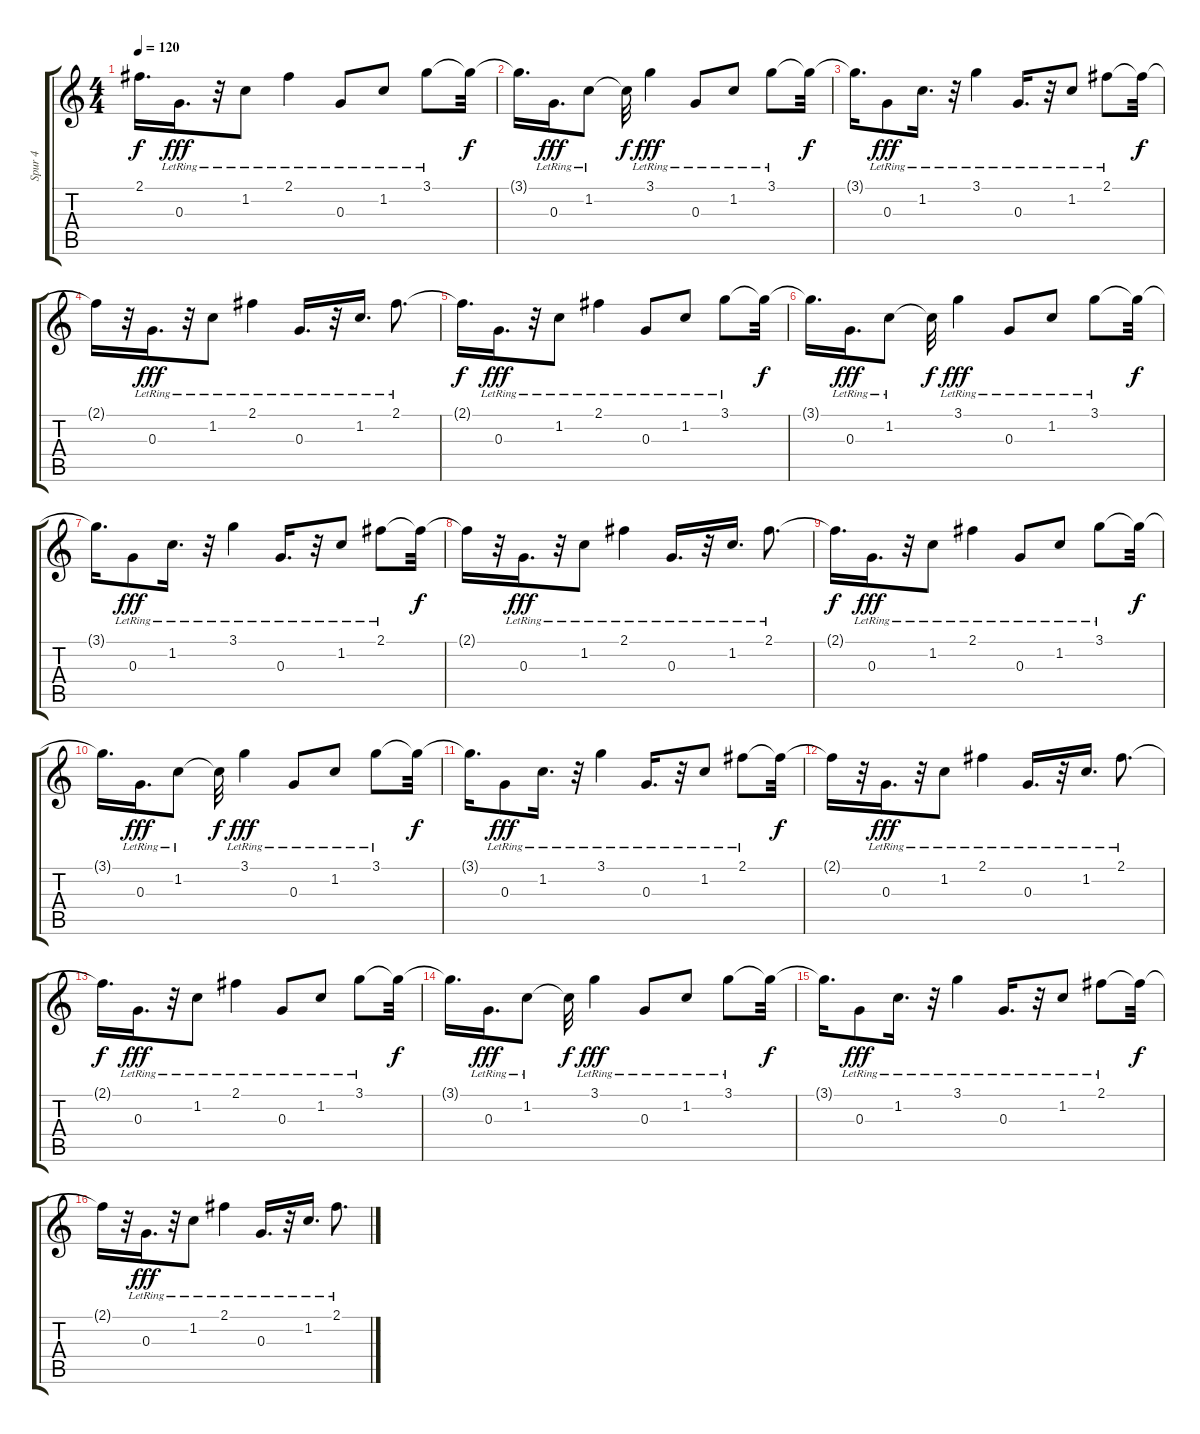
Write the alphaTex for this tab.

\track ("Spur 4" "Spur 4") {instrument acousticguitarsteel}
\staff {score tabs}
\tuning (E4 B3 G3 D3 A2 E2) {hide}
\ts (4 4)
\tempo 120
\clef g2
\ks c
2.1{t}.16{d dy f} 0.3{lr}.16{d dy fff} r.32 1.2{lr}.8 2.1{lr}.4 0.3{lr}.8 1.2{lr}.8 3.1{lr}.8 3.1{t}.32{dy f} |
3.1{t}.16{d} 0.3{lr}.16{d dy fff} 1.2{lr}.8 1.2{t}.32{dy f} 3.1{lr}.4{dy fff} 0.3{lr}.8 1.2{lr}.8 3.1{lr}.8 3.1{t}.32{dy f} |
3.1{t}.16{d} 0.3{lr}.8{dy fff} 1.2{lr}.16{d} r.32 3.1{lr}.4 0.3{lr}.16{d} r.32 1.2{lr}.8 2.1{lr}.8 2.1{t}.32{dy f} |
2.1{t}.16 r.32 0.3{lr}.16{d dy fff} r.32 1.2{lr}.8 2.1{lr}.4 0.3{lr}.16{d} r.32 1.2{lr}.16{d} 2.1{lr}.8{d} |
2.1{t}.16{d dy f} 0.3{lr}.16{d dy fff} r.32 1.2{lr}.8 2.1{lr}.4 0.3{lr}.8 1.2{lr}.8 3.1{lr}.8 3.1{t}.32{dy f} |
3.1{t}.16{d} 0.3{lr}.16{d dy fff} 1.2{lr}.8 1.2{t}.32{dy f} 3.1{lr}.4{dy fff} 0.3{lr}.8 1.2{lr}.8 3.1{lr}.8 3.1{t}.32{dy f} |
3.1{t}.16{d} 0.3{lr}.8{dy fff} 1.2{lr}.16{d} r.32 3.1{lr}.4 0.3{lr}.16{d} r.32 1.2{lr}.8 2.1{lr}.8 2.1{t}.32{dy f} |
2.1{t}.16 r.32 0.3{lr}.16{d dy fff} r.32 1.2{lr}.8 2.1{lr}.4 0.3{lr}.16{d} r.32 1.2{lr}.16{d} 2.1{lr}.8{d} |
2.1{t}.16{d dy f} 0.3{lr}.16{d dy fff} r.32 1.2{lr}.8 2.1{lr}.4 0.3{lr}.8 1.2{lr}.8 3.1{lr}.8 3.1{t}.32{dy f} |
3.1{t}.16{d} 0.3{lr}.16{d dy fff} 1.2{lr}.8 1.2{t}.32{dy f} 3.1{lr}.4{dy fff} 0.3{lr}.8 1.2{lr}.8 3.1{lr}.8 3.1{t}.32{dy f} |
3.1{t}.16{d} 0.3{lr}.8{dy fff} 1.2{lr}.16{d} r.32 3.1{lr}.4 0.3{lr}.16{d} r.32 1.2{lr}.8 2.1{lr}.8 2.1{t}.32{dy f} |
2.1{t}.16 r.32 0.3{lr}.16{d dy fff} r.32 1.2{lr}.8 2.1{lr}.4 0.3{lr}.16{d} r.32 1.2{lr}.16{d} 2.1{lr}.8{d} |
2.1{t}.16{d dy f} 0.3{lr}.16{d dy fff} r.32 1.2{lr}.8 2.1{lr}.4 0.3{lr}.8 1.2{lr}.8 3.1{lr}.8 3.1{t}.32{dy f} |
3.1{t}.16{d} 0.3{lr}.16{d dy fff} 1.2{lr}.8 1.2{t}.32{dy f} 3.1{lr}.4{dy fff} 0.3{lr}.8 1.2{lr}.8 3.1{lr}.8 3.1{t}.32{dy f} |
3.1{t}.16{d} 0.3{lr}.8{dy fff} 1.2{lr}.16{d} r.32 3.1{lr}.4 0.3{lr}.16{d} r.32 1.2{lr}.8 2.1{lr}.8 2.1{t}.32{dy f} |
2.1{t}.16 r.32 0.3{lr}.16{d dy fff} r.32 1.2{lr}.8 2.1{lr}.4 0.3{lr}.16{d} r.32 1.2{lr}.16{d} 2.1{lr}.8{d}
